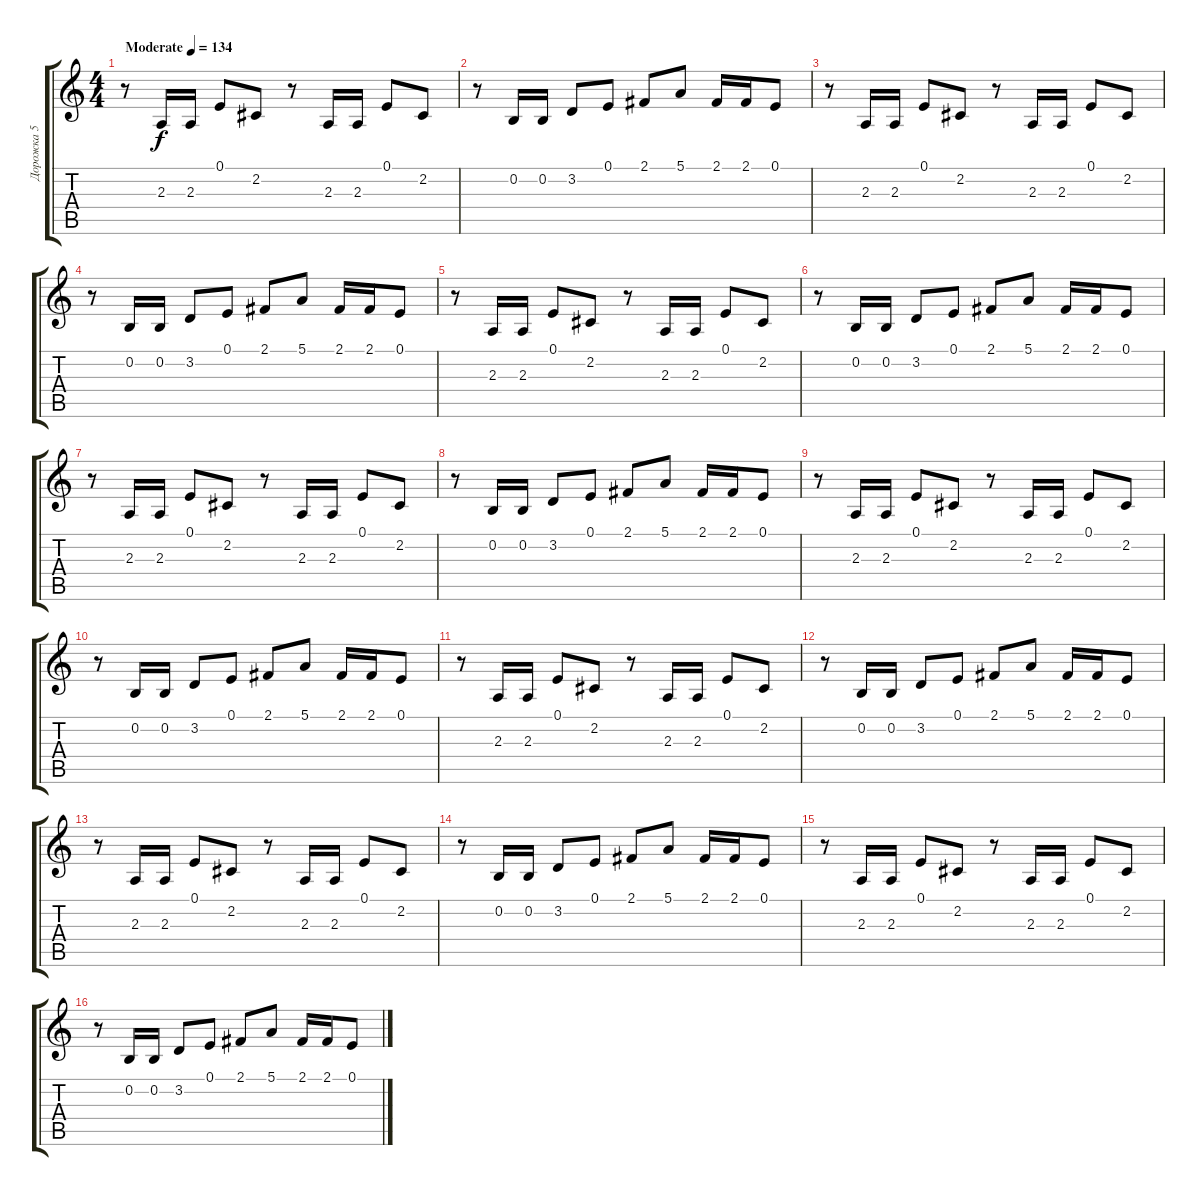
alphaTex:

\track ("Дорожка 5" "Дорожка 5") {instrument altosax}
\staff {score tabs}
\tuning (E4 B3 G3 D3 A2 E2) {hide}
\ts (4 4)
\tempo (134 "Moderate")
\clef g2
\ks c
r.8{dy f instrument altosax} 2.3.16 2.3.16 0.1.8 2.2.8 r.8 2.3.16 2.3.16 0.1.8 2.2.8 |
r.8 0.2.16 0.2.16 3.2.8 0.1.8 2.1.8 5.1.8 2.1.16 2.1.16 0.1.8 |
r.8 2.3.16 2.3.16 0.1.8 2.2.8 r.8 2.3.16 2.3.16 0.1.8 2.2.8 |
r.8 0.2.16 0.2.16 3.2.8 0.1.8 2.1.8 5.1.8 2.1.16 2.1.16 0.1.8 |
r.8 2.3.16 2.3.16 0.1.8 2.2.8 r.8 2.3.16 2.3.16 0.1.8 2.2.8 |
r.8 0.2.16 0.2.16 3.2.8 0.1.8 2.1.8 5.1.8 2.1.16 2.1.16 0.1.8 |
r.8 2.3.16 2.3.16 0.1.8 2.2.8 r.8 2.3.16 2.3.16 0.1.8 2.2.8 |
r.8 0.2.16 0.2.16 3.2.8 0.1.8 2.1.8 5.1.8 2.1.16 2.1.16 0.1.8 |
r.8 2.3.16 2.3.16 0.1.8 2.2.8 r.8 2.3.16 2.3.16 0.1.8 2.2.8 |
r.8 0.2.16 0.2.16 3.2.8 0.1.8 2.1.8 5.1.8 2.1.16 2.1.16 0.1.8 |
r.8 2.3.16 2.3.16 0.1.8 2.2.8 r.8 2.3.16 2.3.16 0.1.8 2.2.8 |
r.8 0.2.16 0.2.16 3.2.8 0.1.8 2.1.8 5.1.8 2.1.16 2.1.16 0.1.8 |
r.8 2.3.16 2.3.16 0.1.8 2.2.8 r.8 2.3.16 2.3.16 0.1.8 2.2.8 |
r.8 0.2.16 0.2.16 3.2.8 0.1.8 2.1.8 5.1.8 2.1.16 2.1.16 0.1.8 |
r.8 2.3.16 2.3.16 0.1.8 2.2.8 r.8 2.3.16 2.3.16 0.1.8 2.2.8 |
r.8 0.2.16 0.2.16 3.2.8 0.1.8 2.1.8 5.1.8 2.1.16 2.1.16 0.1.8
